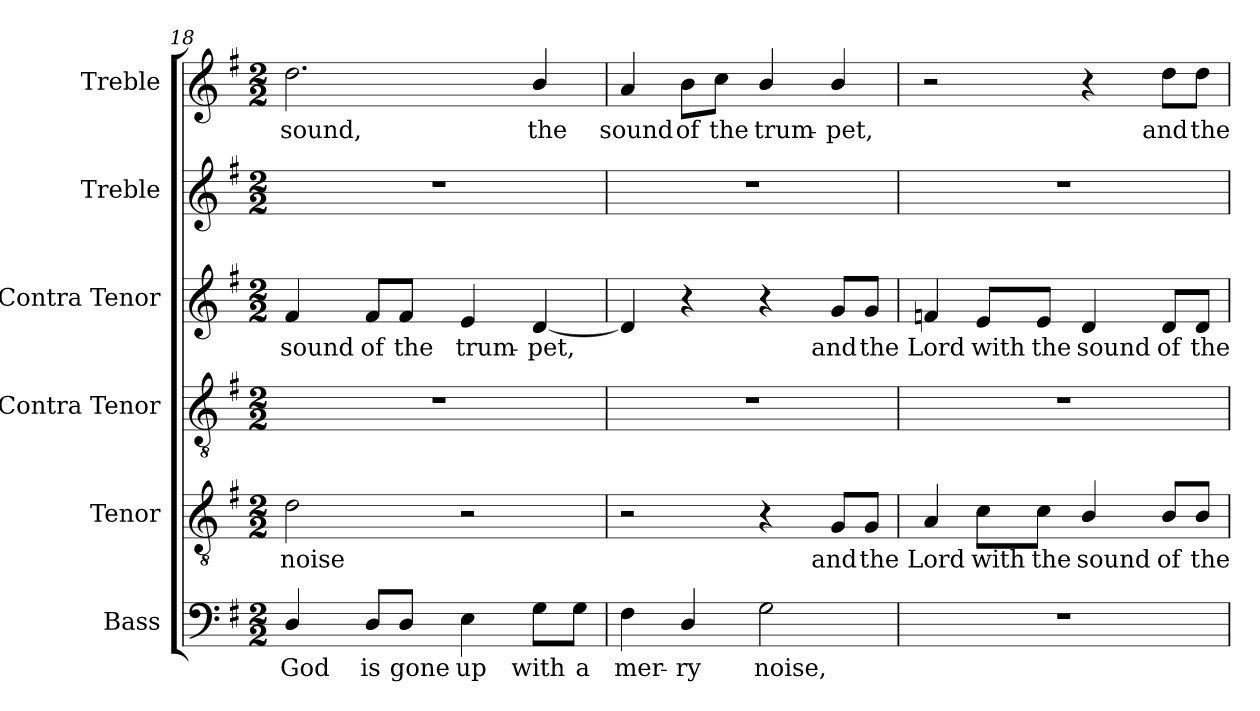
**kern	**text	**kern	**text	**kern	**kern	**text	**kern	**kern	**text
*part6	*part6	*part5	*part5	*part4	*part3	*part3	*part2	*part1	*part1
*staff6	*staff6	*staff5	*staff5	*staff4	*staff3	*staff3	*staff2	*staff1	*staff1
*I"Bass	*	*I"Tenor	*	*I"Contra Tenor	*I"Contra Tenor	*	*I"Treble	*I"Treble	*
*I'B.	*	*I'T.	*	*I'A.	*I'A.	*	*	*	*
*clefF4	*	*clefGv2	*	*clefGv2	*clefG2	*	*clefG2	*clefG2	*
*	*	*ITrd7c12	*	*ITrd7c12	*	*	*	*	*
*k[f#]	*	*k[f#]	*	*k[f#]	*k[f#]	*	*k[f#]	*k[f#]	*
*G:	*	*G:	*	*G:	*G:	*	*G:	*G:	*
*M2/2	*	*M2/2	*	*M2/2	*M2/2	*	*M2/2	*M2/2	*
=18	=18	=18	=18	=18	=18	=18	=18	=18	=18
!	!LO:LY:b:color=#000000	!	!	!	!	!	!	!	!
!	!	!	!LO:LY:b:color=#000000	!	!	!	!	!	!
!	!	!	!	!	!	!LO:LY:b:color=#000000	!	!	!
!	!	!	!	!	!	!	!	!	!LO:LY:b:color=#000000
4Di/	God	2Di\	noise	1r	4f#i/	sound	1r	2.ddi\	sound,
!	!LO:LY:b:color=#000000	!	!	!	!	!	!	!	!
!	!	!	!	!	!	!LO:LY:b:color=#000000	!	!	!
8Di/L	is	.	.	.	8f#i/L	of	.	.	.
!	!LO:LY:b:color=#000000	!	!	!	!	!	!	!	!
!	!	!	!	!	!	!LO:LY:b:color=#000000	!	!	!
8Di/J	gone	.	.	.	8f#i/J	the	.	.	.
!	!LO:LY:b:color=#000000	!	!	!	!	!	!	!	!
!	!	!	!	!	!	!LO:LY:b:color=#000000	!	!	!
4Ei\	up	2r	.	.	4ei/	trum-	.	.	.
!	!LO:LY:b:color=#000000	!	!	!	!	!	!	!	!
!	!	!	!	!	!	!LO:LY:b:color=#000000	!	!	!
!	!	!	!	!	!	!	!	!	!LO:LY:b:color=#000000
8Gi\L	with	.	.	.	[4di/	-pet,	.	4bi/	the
!	!LO:LY:b:color=#000000	!	!	!	!	!	!	!	!
8Gi\J	a	.	.	.	.	.	.	.	.
=19	=19	=19	=19	=19	=19	=19	=19	=19	=19
!	!LO:LY:b:color=#000000	!	!	!	!	!	!	!	!
!	!	!	!	!	!	!	!	!	!LO:LY:b:color=#000000
4F#i\	mer-	2r	.	1r	4di/]	.	1r	4ai/	sound
!	!LO:LY:b:color=#000000	!	!	!	!	!	!	!	!
!	!	!	!	!	!	!	!	!	!LO:LY:b:color=#000000
4Di/	-ry	.	.	.	4r	.	.	8bi\L	of
!	!	!	!	!	!	!	!	!	!LO:LY:b:color=#000000
.	.	.	.	.	.	.	.	8cci\J	the
!	!LO:LY:b:color=#000000	!	!	!	!	!	!	!	!
!	!	!	!	!	!	!	!	!	!LO:LY:b:color=#000000
2Gi\	noise,	4r	.	.	4r	.	.	4bi/	trum-
!	!	!	!LO:LY:b:color=#000000	!	!	!	!	!	!
!	!	!	!	!	!	!LO:LY:b:color=#000000	!	!	!
!	!	!	!	!	!	!	!	!	!LO:LY:b:color=#000000
.	.	8GGi/L	and	.	8gi/L	and	.	4bi/	-pet,
!	!	!	!LO:LY:b:color=#000000	!	!	!	!	!	!
!	!	!	!	!	!	!LO:LY:b:color=#000000	!	!	!
.	.	8GGi/J	the	.	8gi/J	the	.	.	.
!!LO:LB:g=z
=20	=20	=20	=20	=20	=20	=20	=20	=20	=20
!	!	!	!LO:LY:b:color=#000000	!	!	!	!	!	!
!	!	!	!	!	!	!LO:LY:b:color=#000000	!	!	!
1r	.	4AAi/	Lord	1r	4fni/	Lord	1r	2r	.
!	!	!	!LO:LY:b:color=#000000	!	!	!	!	!	!
!	!	!	!	!	!	!LO:LY:b:color=#000000	!	!	!
.	.	8Ci\L	with	.	8ei/L	with	.	.	.
!	!	!	!LO:LY:b:color=#000000	!	!	!	!	!	!
!	!	!	!	!	!	!LO:LY:b:color=#000000	!	!	!
.	.	8Ci\J	the	.	8ei/J	the	.	.	.
!	!	!	!LO:LY:b:color=#000000	!	!	!	!	!	!
!	!	!	!	!	!	!LO:LY:b:color=#000000	!	!	!
.	.	4BBi/	sound	.	4di/	sound	.	4r	.
!	!	!	!LO:LY:b:color=#000000	!	!	!	!	!	!
!	!	!	!	!	!	!LO:LY:b:color=#000000	!	!	!
!	!	!	!	!	!	!	!	!	!LO:LY:b:color=#000000
.	.	8BBi/L	of	.	8di/L	of	.	8ddi\L	and
!	!	!	!LO:LY:b:color=#000000	!	!	!	!	!	!
!	!	!	!	!	!	!LO:LY:b:color=#000000	!	!	!
!	!	!	!	!	!	!	!	!	!LO:LY:b:color=#000000
.	.	8BBi/J	the	.	8di/J	the	.	8ddi\J	the
=	=	=	=	=	=	=	=	=	=
*-	*-	*-	*-	*-	*-	*-	*-	*-	*-
